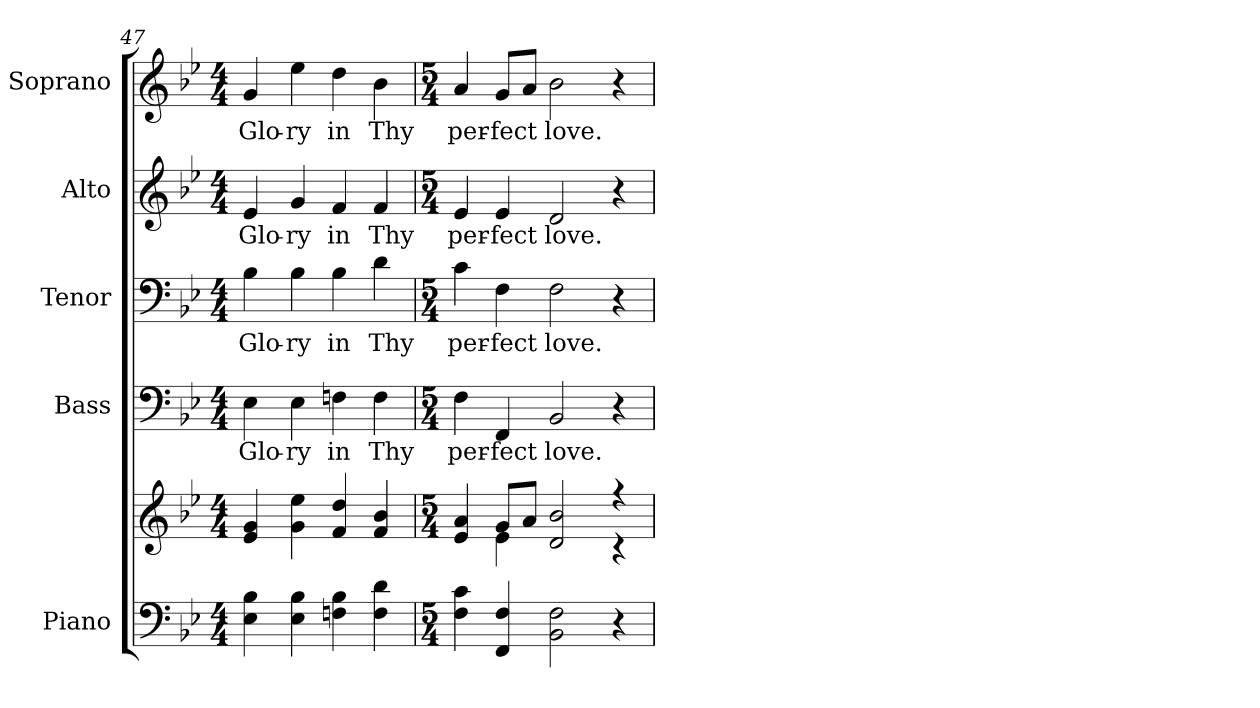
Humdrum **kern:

**kern	**kern	**kern	**text	**kern	**text	**kern	**text	**kern	**text
*part5	*part5	*part4	*part4	*part3	*part3	*part2	*part2	*part1	*part1
*staff6	*staff5	*staff4	*staff4	*staff3	*staff3	*staff2	*staff2	*staff1	*staff1
*I"Piano	*	*I"Bass	*	*I"Tenor	*	*I"Alto	*	*I"Soprano	*
*I'Pno.	*	*I'B.	*	*I'T.	*	*I'A.	*	*I'S.	*
!!LO:PB:g=z
*clefF4	*clefG2	*clefF4	*	*clefF4	*	*clefG2	*	*clefG2	*
*k[b-e-]	*k[b-e-]	*k[b-e-]	*	*k[b-e-]	*	*k[b-e-]	*	*k[b-e-]	*
*B-:	*B-:	*B-:	*	*B-:	*	*B-:	*	*B-:	*
*M4/4	*M4/4	*M4/4	*	*M4/4	*	*M4/4	*	*M4/4	*
=47	=47	=47	=47	=47	=47	=47	=47	=47	=47
!	!	!	!LO:LY:b:color=#000000	!	!	!	!	!	!
!	!	!	!	!	!LO:LY:b:color=#000000	!	!	!	!
!	!	!	!	!	!	!	!LO:LY:b:color=#000000	!	!
!	!	!	!	!	!	!	!	!	!LO:LY:b:color=#000000
4E-i\ 4B-i	4e-i/ 4gi	4E-i\	Glo-	4B-i\	Glo-	4e-i/	Glo-	4gi/	Glo-
!	!	!	!LO:LY:b:color=#000000	!	!	!	!	!	!
!	!	!	!	!	!LO:LY:b:color=#000000	!	!	!	!
!	!	!	!	!	!	!	!LO:LY:b:color=#000000	!	!
!	!	!	!	!	!	!	!	!	!LO:LY:b:color=#000000
4E-i\ 4B-i	4gi\ 4ee-i	4E-i\	-ry	4B-i\	-ry	4gi/	-ry	4ee-i\	-ry
!	!	!	!LO:LY:b:color=#000000	!	!	!	!	!	!
!	!	!	!	!	!LO:LY:b:color=#000000	!	!	!	!
!	!	!	!	!	!	!	!LO:LY:b:color=#000000	!	!
!	!	!	!	!	!	!	!	!	!LO:LY:b:color=#000000
4Fni\ 4B-i	4fi/ 4ddi	4Fni\	in	4B-i\	in	4fi/	in	4ddi\	in
!	!	!	!LO:LY:b:color=#000000	!	!	!	!	!	!
!	!	!	!	!	!LO:LY:b:color=#000000	!	!	!	!
!	!	!	!	!	!	!	!LO:LY:b:color=#000000	!	!
!	!	!	!	!	!	!	!	!	!LO:LY:b:color=#000000
4Fi\ 4di	4fi/ 4b-i	4Fi\	Thy	4di\	Thy	4fi/	Thy	4b-i\	Thy
=48	=48	=48	=48	=48	=48	=48	=48	=48	=48
*M5/4	*M5/4	*M5/4	*	*M5/4	*	*M5/4	*	*M5/4	*
*	*^	*	*	*	*	*	*	*	*
!	!	!	!	!LO:LY:b:color=#000000	!	!	!	!	!	!
!	!	!	!	!	!	!LO:LY:b:color=#000000	!	!	!	!
!	!	!	!	!	!	!	!	!LO:LY:b:color=#000000	!	!
!	!	!	!	!	!	!	!	!	!	!LO:LY:b:color=#000000
4Fi\ 4ci	4e-i/ 4ai	4ryy	4Fi\	per-	4ci\	per-	4e-i/	per-	4ai/	per-
!	!	!	!	!LO:LY:b:color=#000000	!	!	!	!	!	!
!	!	!	!	!	!	!LO:LY:b:color=#000000	!	!	!	!
!	!	!	!	!	!	!	!	!LO:LY:b:color=#000000	!	!
!	!	!	!	!	!	!	!	!	!	!LO:LY:b:color=#000000
4FFi/ 4Fi	8gi/L	4e-i\	4FFi/	-fect	4Fi\	-fect	4e-i/	-fect	8gi/L	-fect
.	8ai/J	.	.	.	.	.	.	.	8ai/J	.
!	!	!	!	!LO:LY:b:color=#000000	!	!	!	!	!	!
!	!	!	!	!	!	!LO:LY:b:color=#000000	!	!	!	!
!	!	!	!	!	!	!	!	!LO:LY:b:color=#000000	!	!
!	!	!	!	!	!	!	!	!	!	!LO:LY:b:color=#000000
2BB-i\ 2Fi	2di/ 2b-i	2ryy	2BB-i/	love.	2Fi\	love.	2di/	love.	2b-i\	love.
4r	4r	4r	4r	.	4r	.	4r	.	4r	.
*	*v	*v	*	*	*	*	*	*	*	*
=	=	=	=	=	=	=	=	=	=
*-	*-	*-	*-	*-	*-	*-	*-	*-	*-
